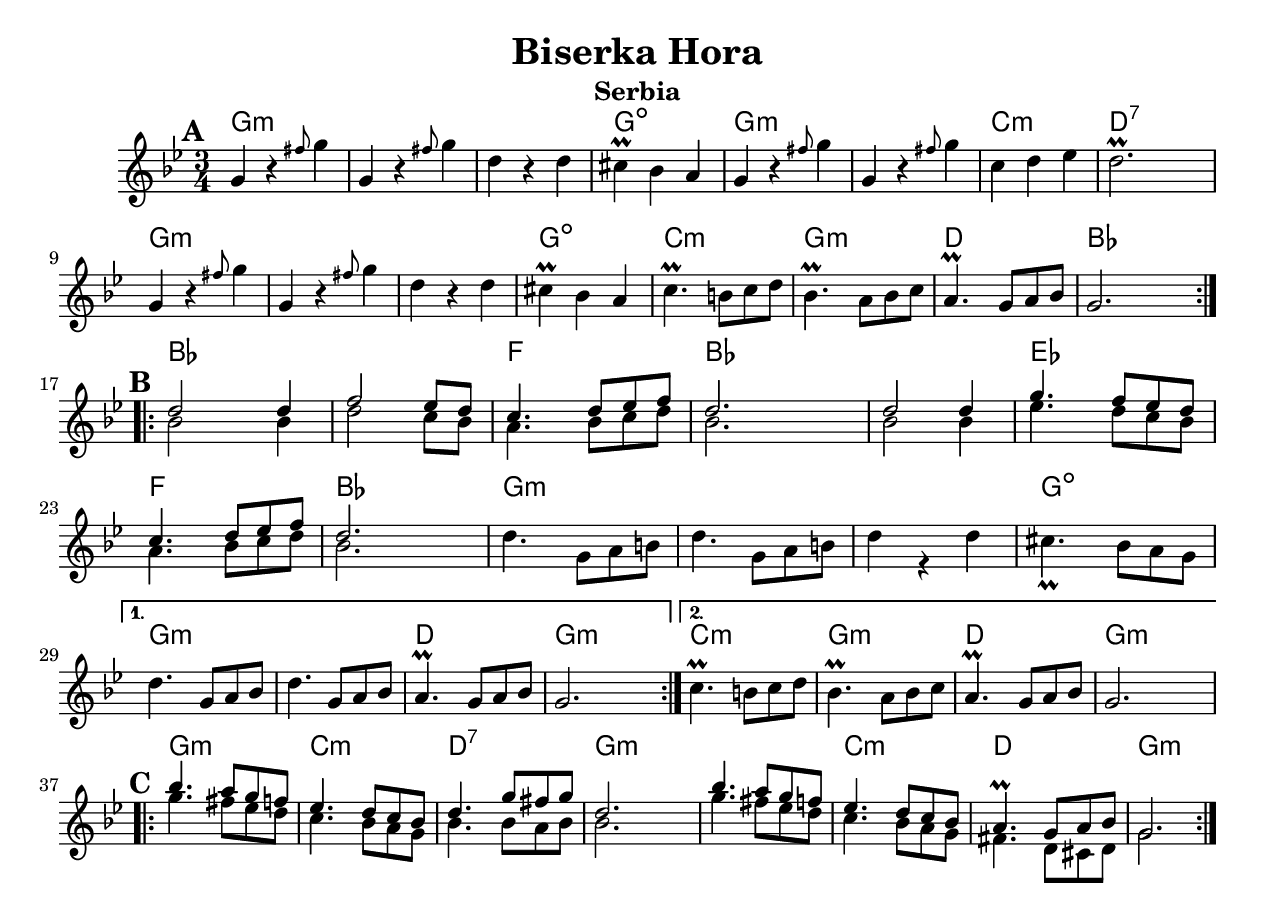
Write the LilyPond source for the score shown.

\version "2.18.0"
\include "english.ly"
\paper{
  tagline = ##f
  print-all-headers = ##t
  #(set-paper-size "letter")
}
date = #(strftime "%d-%m-%Y" (localtime (current-time)))

%\markup{ \italic{ " Updated " \date  }  }

%\markup{ Got something to say? }

%#################################### Melody ########################
melody = \relative c'' {
  \clef treble
  \key g \minor
  \time 3/4
  \set Score.markFormatter = #format-mark-box-alphabet

  %\partial 16*3 a16 d f   %lead in notes

  \repeat volta 2{
  \mark \default
    g4 r \grace fs'8 g4
    g,4 r \grace fs'8 g4
    d4 r d
    cs4 \prall bf a

    g4 r \grace fs'8 g4
    g,4 r \grace fs'8 g4
    c, d ef
    d2. \prall

    g,4 r \grace fs'8 g4
    g,4 r \grace fs'8 g4
    d4 r d
    cs4 \prall bf a

    c4. \prall b8 c d
    bf4. \prall a8 bf c
    a4.\prall g8 a bf
    g2.
    \break
  }
  %\alternative { { }{ } }

  \repeat volta 2{
  \mark \default
    <<
      {
        d'2 d4
        f2 ef8 d
        c4. d8 ef f
        d2.

        d2 d4
        g4. f8 ef d
        c4. d8 ef f
        d2.
      }
      \\
      {
        bf2 bf4
        d2 c8 bf
        a4. bf8 c d
        bf2.|

        bf2 bf4
        ef4. d8 c bf
        a4. bf8 c d
        bf2.|

        d4. g,8 a b
        d4. g,8 a b
        d4 r d
        cs4.\prall bf8 a g
        \break
      }
    >>
  }
  \alternative {
    {
      d'4. g,8 a bf
      d4. g,8 a bf
      a4.\prall g8 a bf
      g2.
    }
    {
      c4.\prall b8 c d
      bf4.\prall a8 bf c
      a4.\prall g8 a bf
      g2.
    }

  }
  \repeat volta 2{
  \mark \default
    <<
      {
        bf'4. a8 g f
        ef4. d8 c bf
        d4. g8 fs g
        d2.|

        bf'4. a8 g f
        ef4. d8 c bf
        a4.\prall g8 a bf
        g2.
      }
      \\
      {
        g'4. fs8 ef d
        c4. bf8 a g
        bf4. bf8 a bf
        bf2.


        g'4.fs8 ef d
        c4. bf8 a g
        fs4. d8 cs d
        g2.
      }
    >>
  }

}
%################################# Lyrics #####################
%\addlyrics{  }
%################################# Chords #######################
harmonies = \chordmode {
  g4:m
  s4*8
  g4:dim
  s4*2
  g4:m
  s4*5
  c4:m
  s4*2
  d4:7
  s4*2
  g4:m
  s4*8
  g4:dim
  s4*2
  c4:m
  s4*2
  g4:m s4*2
  d4
  s4*2
  bf4 %Gm ?
  s4*2
  %b
  bf4
  s4*5
  f4
  s4*2
  bf4
  s4*5
  ef4
  s4*2
  f4
  s4*2
  bf4
  s4*2
  g4:m
  s4*8
  g4:dim
  s4*2
  %1st end
  g4:m
  s4*5
  d4
  s4*2
  g4:m
  s4*2
  %second end
  c4:m
  s4*2
  g4:m
  s4*2
  d4
  s4*2
  g4:m
  s4*2
  %c
  g4:m
  s4*2
  c4:m
  s4*2
  d4:7
  s4*2
  g4:m
  s4*5
  c4:m
  s4*2
  d4
  s4*2
  g4:m


}

\score {
  <<
    \new ChordNames {
      \set chordChanges = ##t
      \harmonies
    }
    \new Staff
    \melody
  >>
  \header{
    title= "Biserka Hora"
    subtitle="Serbia"
    composer= ""
    instrument =""
    arranger= ""
  }
  \layout{indent = 1.0\cm}
  \midi {
    \tempo 4 = 120

    % \midi { }
  }
}
%{
% more verses:
\markup{}
\markup {
  \fill-line {
    \hspace #0.1 % distance from left margin
    \column {
      \line { "1."
        \column {
          ""
        }
      }
      \hspace #0.2 % vertical distance between verses
      \line { "2."
        \column {
         ""
        }
      }
    }
    \hspace #0.1  % horiz. distance between columns
    \column {
      \line { "3."
        \column {
          ""
        }
      }
      \hspace #0.2 % distance between verses
      \line { "4."
        \column {
         ""
        }
      }
    }
    \hspace #0.1 % distance to right margin
  }
}

%}
